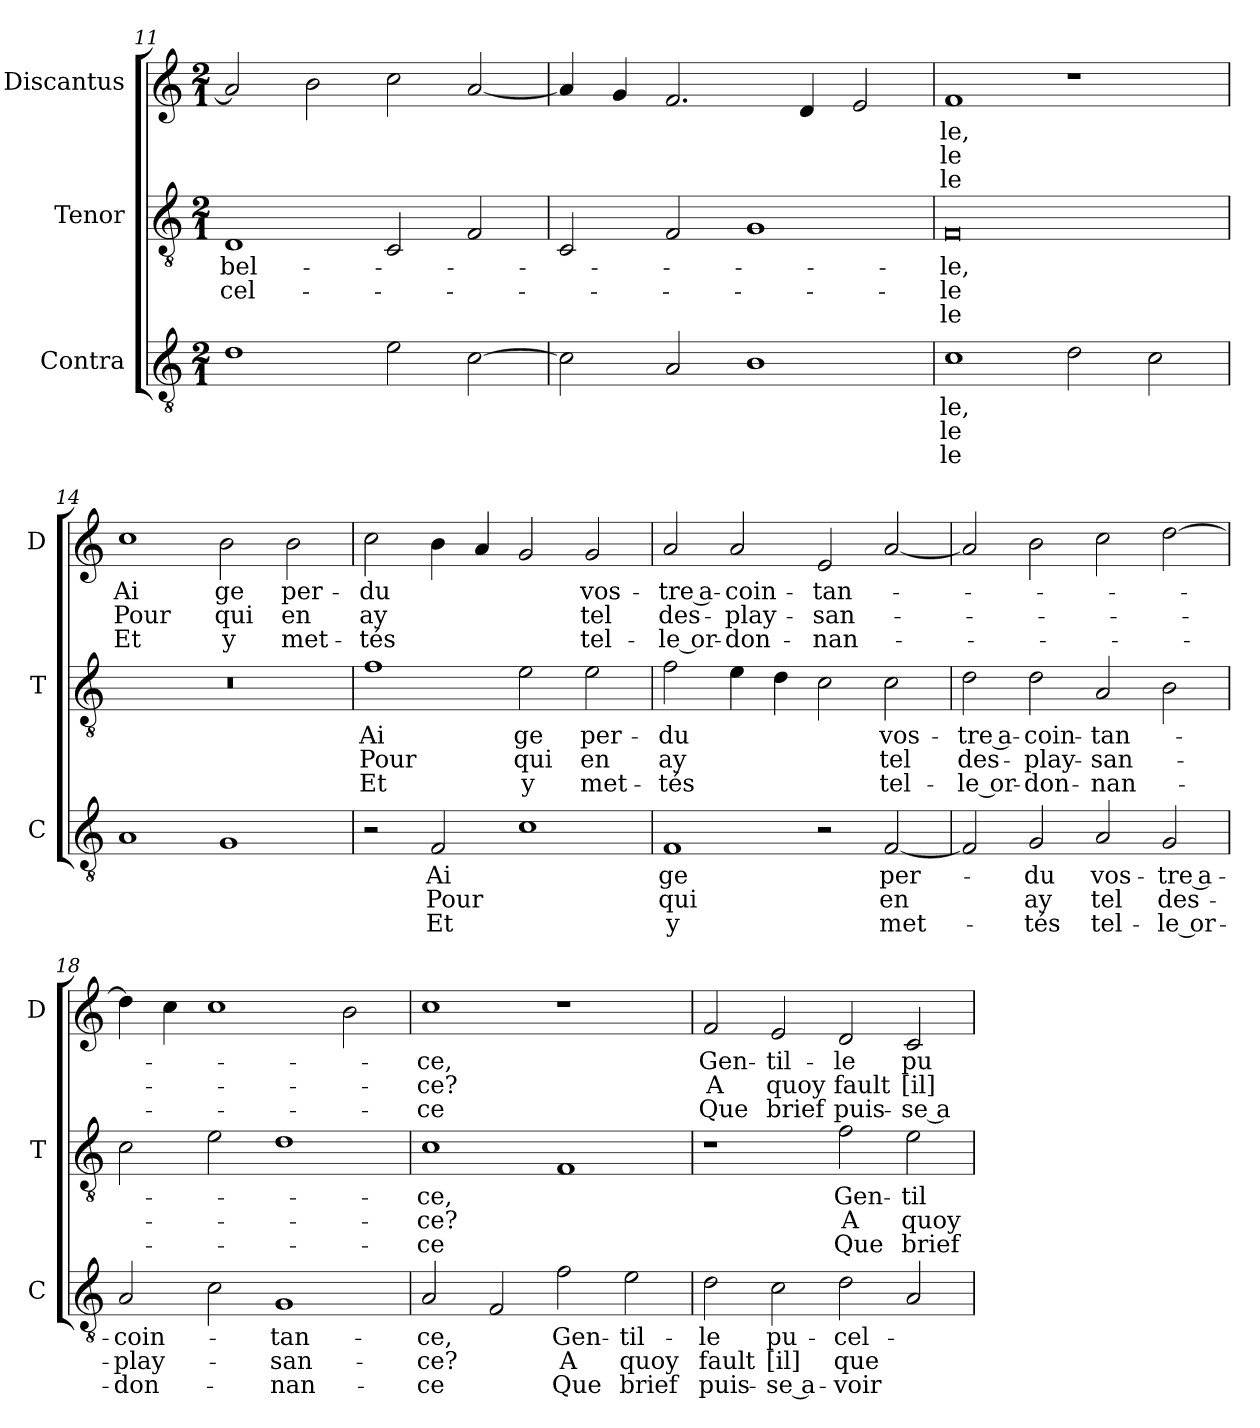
**kern	**text	**text	**text	**kern	**text	**text	**text	**kern	**text	**text	**text
*part3	*part3	*part3	*part3	*part2	*part2	*part2	*part2	*part1	*part1	*part1	*part1
*staff3	*staff3	*staff3	*staff3	*staff2	*staff2	*staff2	*staff2	*staff1	*staff1	*staff1	*staff1
*I"Contra	*	*	*	*I"Tenor	*	*	*	*I"Discantus	*	*	*
*I'C	*	*	*	*I'T	*	*	*	*I'D	*	*	*
*clefGv2	*	*	*	*clefGv2	*	*	*	*clefG2	*	*	*
*k[]	*	*	*	*k[]	*	*	*	*k[]	*	*	*
*M2/1	*	*	*	*M2/1	*	*	*	*M2/1	*	*	*
=11	=11	=11	=11	=11	=11	=11	=11	=11	=11	=11	=11
1d	.	.	.	1D	-bel-	cel-	.	2a]	.	.	.
.	.	.	.	.	.	.	.	2b	.	.	.
2e	.	.	.	2C	.	.	.	2cc	.	.	.
[2c	.	.	.	2F	.	.	.	[2a	.	.	.
=12	=12	=12	=12	=12	=12	=12	=12	=12	=12	=12	=12
2c]	.	.	.	2C	.	.	.	4a]	.	.	.
.	.	.	.	.	.	.	.	4g	.	.	.
2A	.	.	.	2F	.	.	.	2.f	.	.	.
1B	.	.	.	1G	.	.	.	.	.	.	.
.	.	.	.	.	.	.	.	4d	.	.	.
.	.	.	.	.	.	.	.	2e	.	.	.
=13	=13	=13	=13	=13	=13	=13	=13	=13	=13	=13	=13
1c	-le,	-le	le	0F	-le,	-le	le	1f	-le,	-le	le
2d	.	.	.	.	.	.	.	1r	.	.	.
2c	.	.	.	.	.	.	.	.	.	.	.
=14	=14	=14	=14	=14	=14	=14	=14	=14	=14	=14	=14
1A	.	.	.	0r	.	.	.	1cc	Ai	Pour	Et
1G	.	.	.	.	.	.	.	2b	ge	qui	y
.	.	.	.	.	.	.	.	2b	per-	en	met-
=15	=15	=15	=15	=15	=15	=15	=15	=15	=15	=15	=15
2r	.	.	.	1f	Ai	Pour	Et	2cc	-du	ay	-tés
2F	Ai	Pour	Et	.	.	.	.	4b	.	.	.
.	.	.	.	.	.	.	.	4a	.	.	.
1c	.	.	.	2e	ge	qui	y	2g	.	.	.
.	.	.	.	2e	per-	en	met-	2g	vos-	tel	tel-
=16	=16	=16	=16	=16	=16	=16	=16	=16	=16	=16	=16
1F	ge	qui	y	2f	-du	ay	-tés	2a	-tre a-	des-	-le or-
.	.	.	.	4e	.	.	.	2a	-coin-	-play-	-don-
.	.	.	.	4d	.	.	.	.	.	.	.
2r	.	.	.	2c	.	.	.	2e	-tan-	-san-	-nan-
[2F	per-	en	met-	2c	vos-	tel	tel-	[2a	.	.	.
=17	=17	=17	=17	=17	=17	=17	=17	=17	=17	=17	=17
2F]	.	.	.	2d	-tre a-	des-	-le or-	2a]	.	.	.
2G	-du	ay	-tés	2d	-coin-	-play-	-don-	2b	.	.	.
2A	vos-	tel	tel-	2A	-tan-	-san-	-nan-	2cc	.	.	.
2G	-tre a-	des-	-le or-	2B	.	.	.	[2dd	.	.	.
=18	=18	=18	=18	=18	=18	=18	=18	=18	=18	=18	=18
2A	-coin-	-play-	-don-	2c	.	.	.	4dd]	.	.	.
.	.	.	.	.	.	.	.	4cc	.	.	.
2c	.	.	.	2e	.	.	.	1cc	.	.	.
1G	-tan-	-san-	-nan-	1d	.	.	.	.	.	.	.
.	.	.	.	.	.	.	.	2b	.	.	.
=19	=19	=19	=19	=19	=19	=19	=19	=19	=19	=19	=19
2A	-ce,	-ce?	-ce	1c	-ce,	-ce?	-ce	1cc	-ce,	-ce?	-ce
2F	.	.	.	.	.	.	.	.	.	.	.
2f	Gen-	A	Que	1F	.	.	.	1r	.	.	.
2e	-til-	quoy	brief	.	.	.	.	.	.	.	.
=20	=20	=20	=20	=20	=20	=20	=20	=20	=20	=20	=20
2d	-le	fault	puis-	1r	.	.	.	2f	Gen-	A	Que
2c	pu-	[il]	-se a-	.	.	.	.	2e	-til-	quoy	brief
2d	-cel-	que	-voir	2f	Gen-	A	Que	2d	-le	fault	puis-
2A	.	.	.	2e	-til-	quoy	brief	2c	pu-	[il]	-se a-
=	=	=	=	=	=	=	=	=	=	=	=
*-	*-	*-	*-	*-	*-	*-	*-	*-	*-	*-	*-
